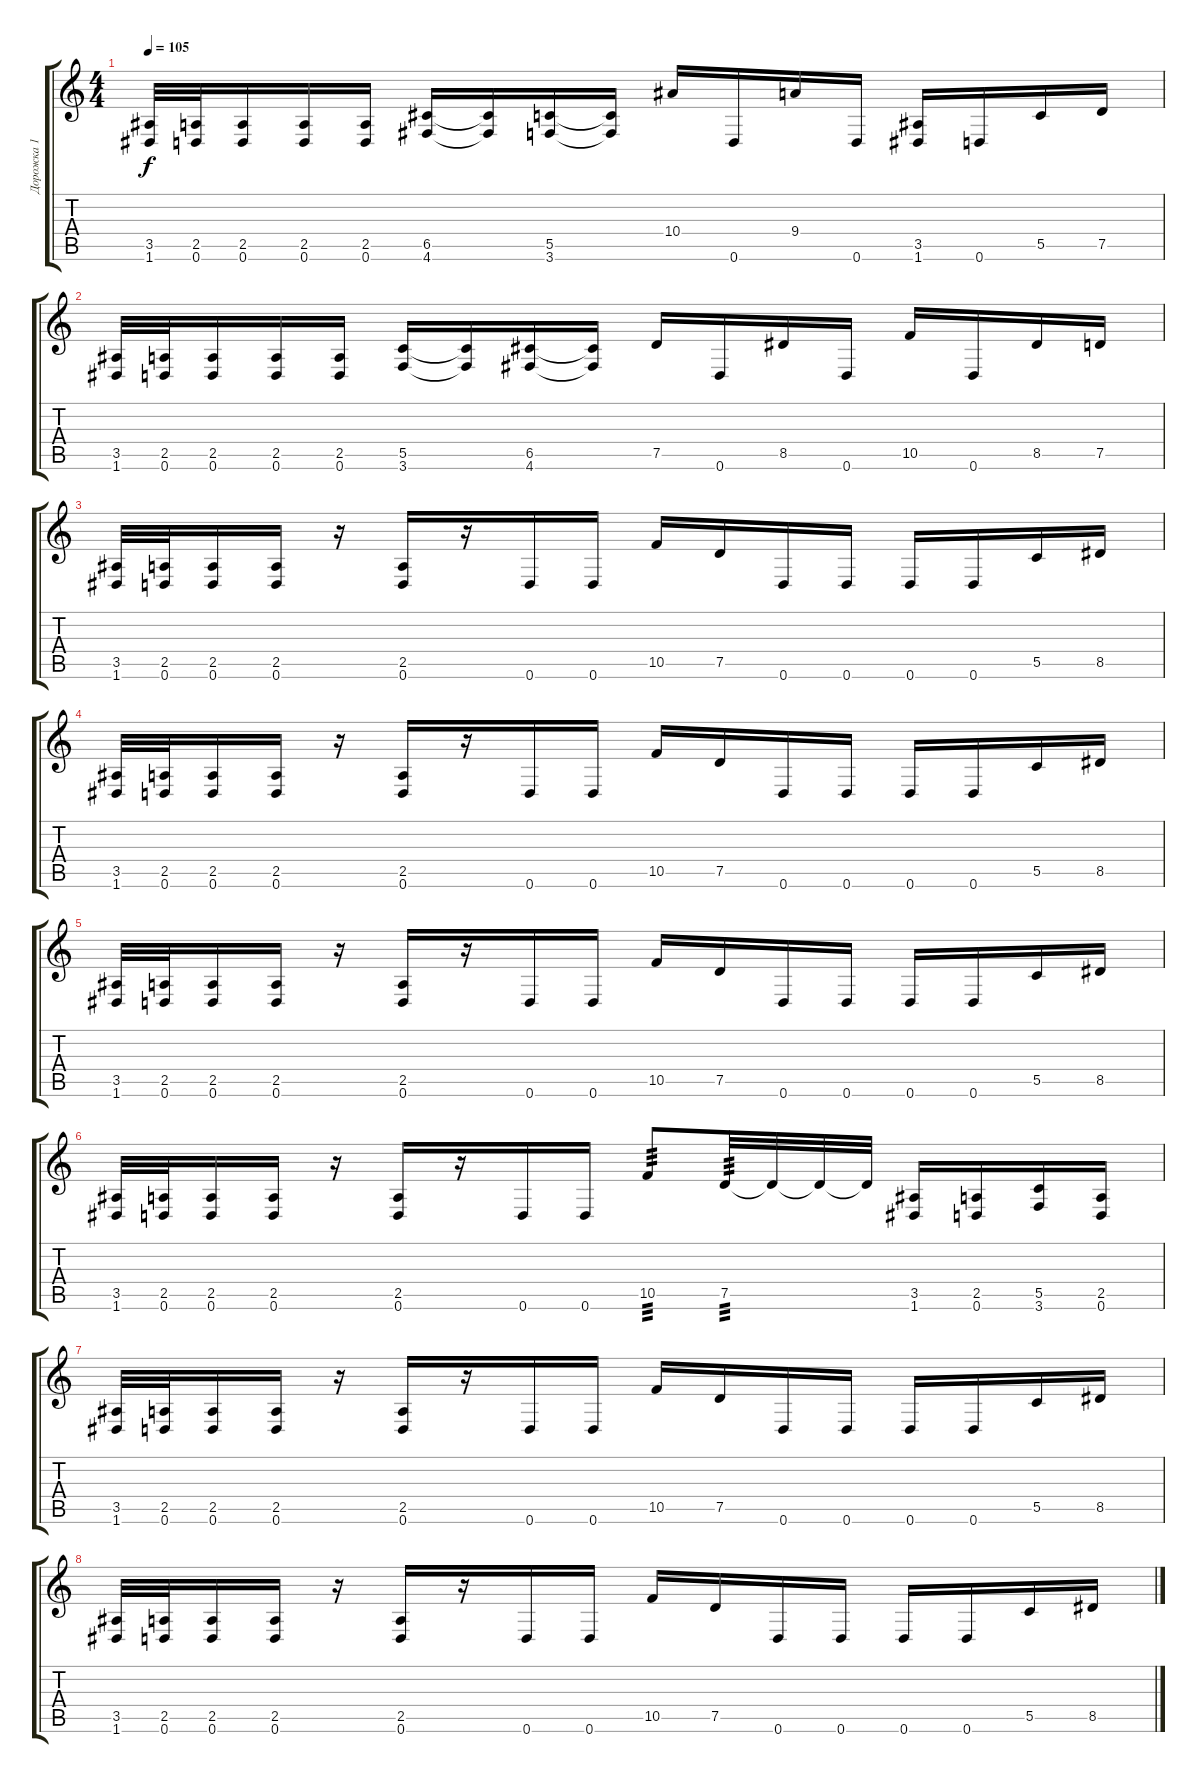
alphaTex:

\track ("Дорожка 1" "Дорожка 1") {instrument distortionguitar}
\staff {score tabs}
\tuning (D4 A3 F3 C3 G2 D2) {hide}
\ts (4 4)
\tempo 105
\clef g2
\ks c
(3.5 1.6).32{dy f} (2.5 0.6).32 (2.5 0.6).16 (2.5 0.6).16 (2.5 0.6).16 (6.5 4.6).16 (6.5{t} 4.6{t}).16 (5.5 3.6).16 (5.5{t} 3.6{t}).16 10.4.16 0.6.16 9.4.16 0.6.16 (3.5 1.6).16 0.6.16 5.5.16 7.5.16 |
(3.5 1.6).32 (2.5 0.6).32 (2.5 0.6).16 (2.5 0.6).16 (2.5 0.6).16 (5.5 3.6).16 (5.5{t} 3.6{t}).16 (6.5 4.6).16 (6.5{t} 4.6{t}).16 7.5.16 0.6.16 8.5.16 0.6.16 10.5.16 0.6.16 8.5.16 7.5.16 |
(3.5 1.6).32 (2.5 0.6).32 (2.5 0.6).16 (2.5 0.6).16 r.16 (2.5 0.6).16 r.16 0.6.16 0.6.16 10.5.16 7.5.16 0.6.16 0.6.16 0.6.16 0.6.16 5.5.16 8.5.16 |
(3.5 1.6).32 (2.5 0.6).32 (2.5 0.6).16 (2.5 0.6).16 r.16 (2.5 0.6).16 r.16 0.6.16 0.6.16 10.5.16 7.5.16 0.6.16 0.6.16 0.6.16 0.6.16 5.5.16 8.5.16 |
(3.5 1.6).32 (2.5 0.6).32 (2.5 0.6).16 (2.5 0.6).16 r.16 (2.5 0.6).16 r.16 0.6.16 0.6.16 10.5.16 7.5.16 0.6.16 0.6.16 0.6.16 0.6.16 5.5.16 8.5.16 |
(3.5 1.6).32 (2.5 0.6).32 (2.5 0.6).16 (2.5 0.6).16 r.16 (2.5 0.6).16 r.16 0.6.16 0.6.16 10.5.8{tp 3} 7.5.32{tp 3} 7.5{t}.32 7.5{t}.32 7.5{t}.32 (3.5 1.6).16 (2.5 0.6).16 (5.5 3.6).16 (2.5 0.6).16 |
(3.5 1.6).32 (2.5 0.6).32 (2.5 0.6).16 (2.5 0.6).16 r.16 (2.5 0.6).16 r.16 0.6.16 0.6.16 10.5.16 7.5.16 0.6.16 0.6.16 0.6.16 0.6.16 5.5.16 8.5.16 |
(3.5 1.6).32 (2.5 0.6).32 (2.5 0.6).16 (2.5 0.6).16 r.16 (2.5 0.6).16 r.16 0.6.16 0.6.16 10.5.16 7.5.16 0.6.16 0.6.16 0.6.16 0.6.16 5.5.16 8.5.16
